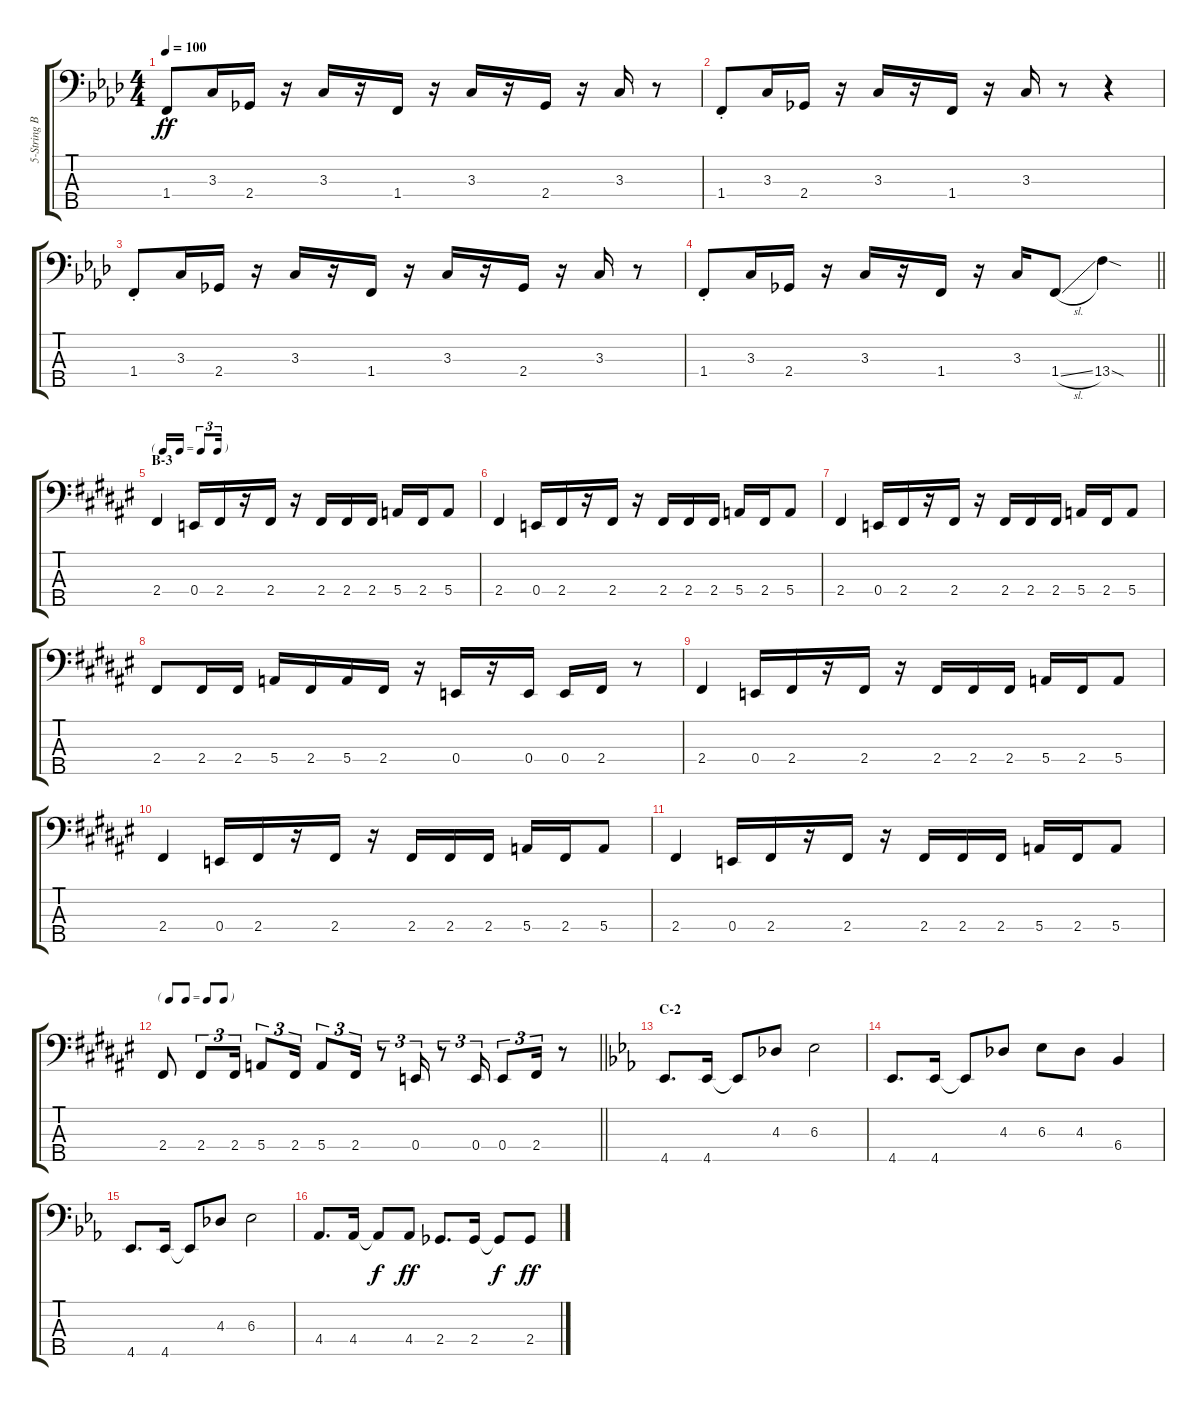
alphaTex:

\track ("5-String Bass" "5-String B") {instrument electricbassfinger}
\staff {score tabs}
\tuning (G2 D2 A1 E1 B0) {hide}
\ts (4 4)
\tempo 100
\clef f4
\ks fminor
1.4{st}.8{dy ff} 3.3.16 2.4.16 r.16 3.3.16 r.16 1.4.16 r.16 3.3.16 r.16 2.4.16 r.16 3.3.16 r.8 |
1.4{st}.8 3.3.16 2.4.16 r.16 3.3.16 r.16 1.4.16 r.16 3.3.16 r.8 r.4 |
1.4{st}.8 3.3.16 2.4.16 r.16 3.3.16 r.16 1.4.16 r.16 3.3.16 r.16 2.4.16 r.16 3.3.16 r.8 |
\barLineRight lightlight
1.4{st}.8 3.3.16 2.4.16 r.16 3.3.16 r.16 1.4.16 r.16 3.3.16 1.4{sl}.8 13.4{sod}.4 |
\tf triplet16th
\section ("" "B-3")
\ks f#
2.4.4 0.4.16 2.4.16 r.16 2.4.16 r.16 2.4.16 2.4.16 2.4.16 5.4.16 2.4.16 5.4.8 |
2.4.4 0.4.16 2.4.16 r.16 2.4.16 r.16 2.4.16 2.4.16 2.4.16 5.4.16 2.4.16 5.4.8 |
2.4.4 0.4.16 2.4.16 r.16 2.4.16 r.16 2.4.16 2.4.16 2.4.16 5.4.16 2.4.16 5.4.8 |
2.4.8 2.4.16 2.4.16 5.4.16 2.4.16 5.4.16 2.4.16 r.16 0.4.16 r.16 0.4.16 0.4.16 2.4.16 r.8 |
2.4.4 0.4.16 2.4.16 r.16 2.4.16 r.16 2.4.16 2.4.16 2.4.16 5.4.16 2.4.16 5.4.8 |
2.4.4 0.4.16 2.4.16 r.16 2.4.16 r.16 2.4.16 2.4.16 2.4.16 5.4.16 2.4.16 5.4.8 |
2.4.4 0.4.16 2.4.16 r.16 2.4.16 r.16 2.4.16 2.4.16 2.4.16 5.4.16 2.4.16 5.4.8 |
\tf none
\barLineRight lightlight
2.4.8 2.4.8{tu (3 2)} 2.4.16{tu (3 2)} 5.4.8{tu (3 2)} 2.4.16{tu (3 2)} 5.4.8{tu (3 2)} 2.4.16{tu (3 2)} r.8{tu (3 2)} 0.4.16{tu (3 2)} r.8{tu (3 2)} 0.4.16{tu (3 2)} 0.4.8{tu (3 2)} 2.4.16{tu (3 2)} r.8 |
\section ("" "C-2")
\ks eb
4.5.8{d} 4.5.16 4.5{t}.8 4.3.8 6.3.2 |
4.5.8{d} 4.5.16 4.5{t}.8 4.3.8 6.3.8 4.3.8 6.4.4 |
4.5.8{d} 4.5.16 4.5{t}.8 4.3.8 6.3.2 |
4.4.8{d} 4.4.16 4.4{t}.8{dy f} 4.4.8{dy ff} 2.4.8{d} 2.4.16 2.4{t}.8{dy f} 2.4.8{dy ff}
